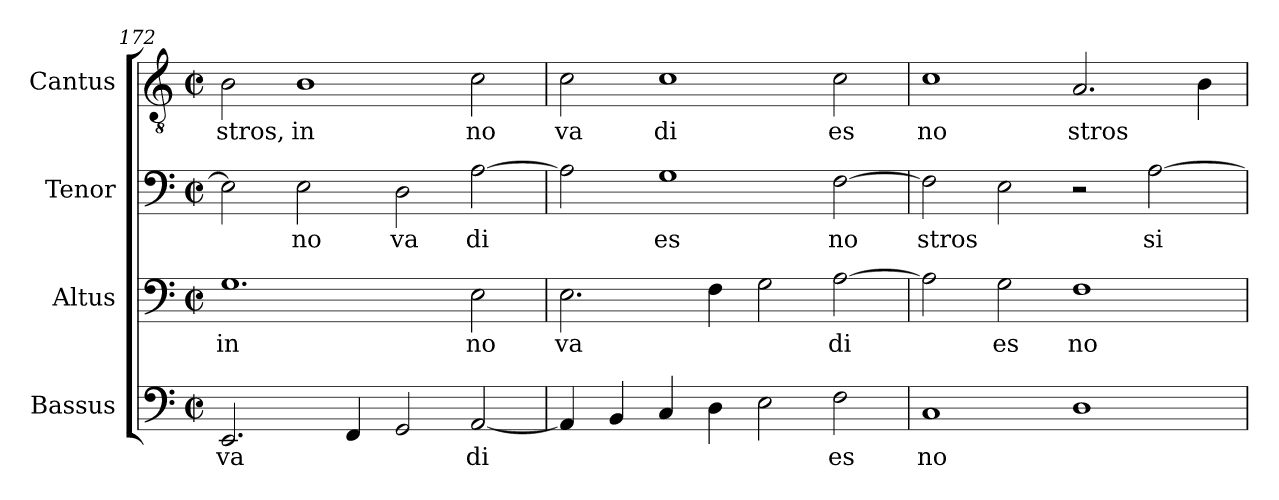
**kern	**text	**kern	**text	**kern	**text	**kern	**text
*part4	*part4	*part3	*part3	*part2	*part2	*part1	*part1
*staff4	*staff4	*staff3	*staff3	*staff2	*staff2	*staff1	*staff1
*I"Bassus	*	*I"Altus	*	*I"Tenor	*	*I"Cantus	*
*clefF4	*	*clefF4	*	*clefF4	*	*clefGv2	*
*k[]	*	*	*	*	*	*k[]	*
*C:	*	*	*	*	*	*C:	*
*M2/2	*	*M2/2	*	*M2/2	*	*M2/2	*
*met(c|)	*	*met(c|)	*	*met(c|)	*	*met(c|)	*
=172	=172	=172	=172	=172	=172	=172	=172
!	!LO:LY:b:cj	!	!LO:LY:b:cj	!	!	!	!LO:LY:b:cj
2.EE/	va	1.G	in	2E\]	.	2B\	stros,
!	!	!	!	!	!LO:LY:b:cj	!	!LO:LY:b:cj
.	.	.	.	2E\	no	1B	in
4FF/	.	.	.	.	.	.	.
!	!	!	!	!	!LO:LY:b:cj	!	!
2GG/	.	.	.	2D\	va	.	.
!	!LO:LY:b:cj	!	!LO:LY:b:cj	!	!LO:LY:b:cj	!	!LO:LY:b:cj
[<2AA/	di	2E\	no	[>2A\	di	2c\	no
=173	=173	=173	=173	=173	=173	=173	=173
!	!	!	!LO:LY:b:cj	!	!	!	!LO:LY:b:cj
4AA/]	.	2.E\	va	2A\]	.	2c\	va
4BB/	.	.	.	.	.	.	.
!	!	!	!	!	!LO:LY:b:cj	!	!LO:LY:b:cj
4C/	.	.	.	1G	es	1c	di
4D\	.	4F\	.	.	.	.	.
2E\	.	2G\	.	.	.	.	.
!	!LO:LY:b:cj	!	!LO:LY:b:cj	!	!LO:LY:b:cj	!	!LO:LY:b:cj
2F\	es	[>2A\	di	[>2F\	no	2c\	es
=174	=174	=174	=174	=174	=174	=174	=174
!	!LO:LY:b:cj	!	!	!	!LO:LY:b	!	!LO:LY:b:cj
1C	no	2A\]	.	2F\]	stros	1c	no
!	!	!	!LO:LY:b:cj	!	!	!	!
.	.	2G\	es	2E\	.	.	.
!	!	!	!LO:LY:b:cj	!	!	!	!LO:LY:b
1D	.	1F	no	2r	.	2.A/	stros
!	!	!	!	!	!LO:LY:b:cj	!	!
.	.	.	.	[>2A\	si	.	.
.	.	.	.	.	.	4B\	.
=	=	=	=	=	=	=	=
*-	*-	*-	*-	*-	*-	*-	*-
